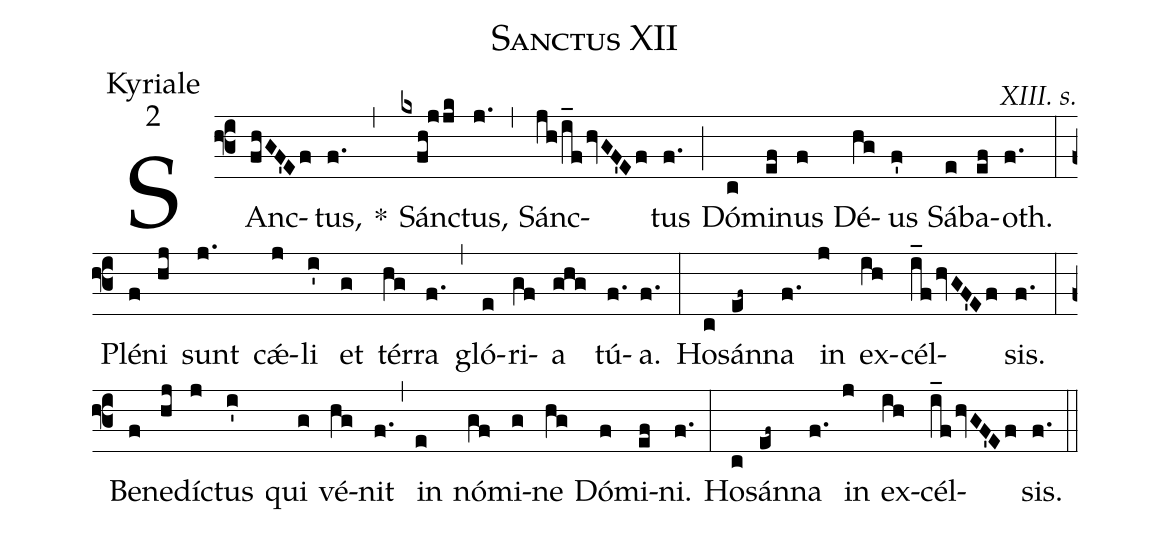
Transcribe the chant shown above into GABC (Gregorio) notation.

name:Sanctus XII;
office-part:Kyriale;
mode:2;
commentary: XIII. s.;
%%
(f3) SAnc(fhGF'Ef)tus,(f.) *(,) Sánc(kxfh!jjk)tus,(j.) (,) Sánc(jh/i_fhvGF'Ef)tus(f.) (;) Dó(c)mi(ef)nus(f) Dé(hg)us(f') Sá(e)ba(ef)oth.(f.) (:)
Plé(f)ni(hj) sunt(j.) cǽ(j)li(i') et(g) tér(hg)ra(f.) (,) gló(e)ri(gf)a(ghg) tú(f.)a.(f.) (:)
Ho(c)sán(ef~)na(f.) in(j) ex(ih)cél(i_f/hvGF'Ef)sis.(f.) (:)
Be(f)ne(hj)díc(j)tus(i') qui(g) vé(hg)nit(f.) (,) in(e) nó(gf)mi(g)ne(hg) Dó(f)mi(ef)ni.(f.) (:)
Ho(c)sán(ef~)na(f.) in(j) ex(ih)cél(i_fhvGF'Ef)sis.(f.) (::)
